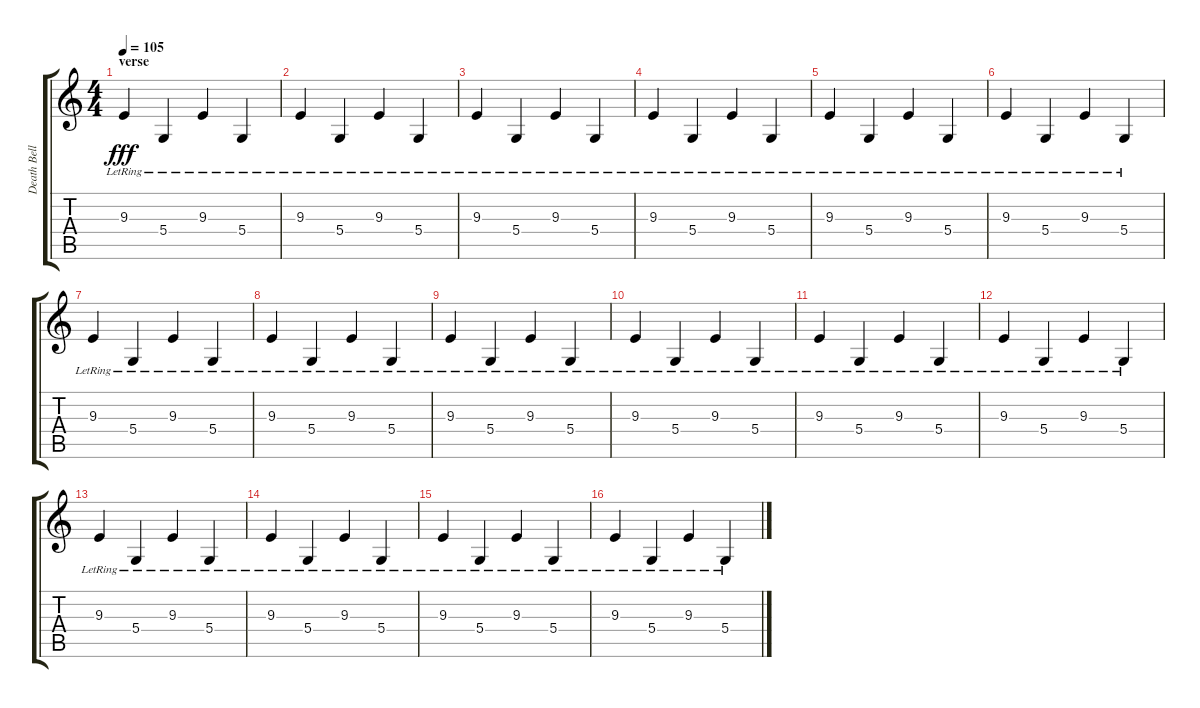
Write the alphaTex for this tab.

\track ("Death Bells" "Death Bell") {instrument tubularbells}
\staff {score tabs}
\tuning (E4 B3 G3 D3 A2 E2) {hide}
\ts (4 4)
\section ("" "verse")
\tempo 105
\clef g2
\ks c
9.3{lr}.4{dy fff} 5.4{lr}.4 9.3{lr}.4 5.4{lr}.4 |
9.3{lr}.4 5.4{lr}.4 9.3{lr}.4 5.4{lr}.4 |
9.3{lr}.4 5.4{lr}.4 9.3{lr}.4 5.4{lr}.4 |
9.3{lr}.4 5.4{lr}.4 9.3{lr}.4 5.4{lr}.4 |
9.3{lr}.4 5.4{lr}.4 9.3{lr}.4 5.4{lr}.4 |
9.3{lr}.4 5.4{lr}.4 9.3{lr}.4 5.4{lr}.4 |
9.3{lr}.4 5.4{lr}.4 9.3{lr}.4 5.4{lr}.4 |
9.3{lr}.4 5.4{lr}.4 9.3{lr}.4 5.4{lr}.4 |
9.3{lr}.4 5.4{lr}.4 9.3{lr}.4 5.4{lr}.4 |
9.3{lr}.4 5.4{lr}.4 9.3{lr}.4 5.4{lr}.4 |
9.3{lr}.4 5.4{lr}.4 9.3{lr}.4 5.4{lr}.4 |
9.3{lr}.4 5.4{lr}.4 9.3{lr}.4 5.4{lr}.4 |
9.3{lr}.4 5.4{lr}.4 9.3{lr}.4 5.4{lr}.4 |
9.3{lr}.4 5.4{lr}.4 9.3{lr}.4 5.4{lr}.4 |
9.3{lr}.4 5.4{lr}.4 9.3{lr}.4 5.4{lr}.4 |
9.3{lr}.4 5.4{lr}.4 9.3{lr}.4 5.4{lr}.4
